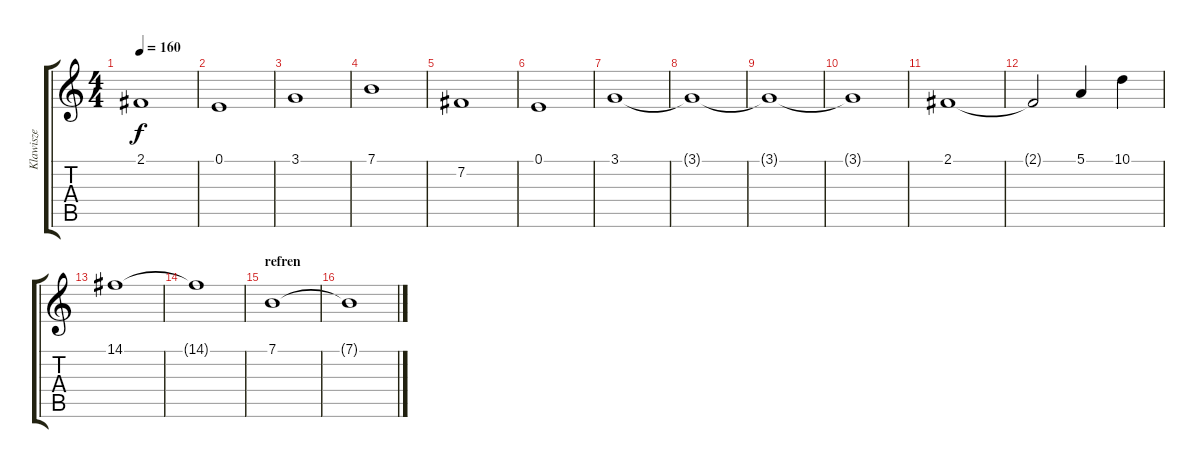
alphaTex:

\track ("Klawisze" "Klawisze") {instrument stringensemble1}
\staff {score tabs}
\tuning (E4 B3 G3 D3 A2 E2) {hide}
\ts (4 4)
\tempo 160
\clef g2
\ks c
2.1.1{dy f} |
0.1.1 |
3.1.1 |
7.1.1 |
7.2.1 |
0.1.1 |
3.1.1 |
3.1{t}.1 |
3.1{t}.1 |
3.1{t}.1 |
2.1.1 |
2.1{t}.2 5.1.4 10.1.4 |
14.1.1 |
14.1{t}.1 |
\section ("" "refren")
7.1.1 |
7.1{t}.1
